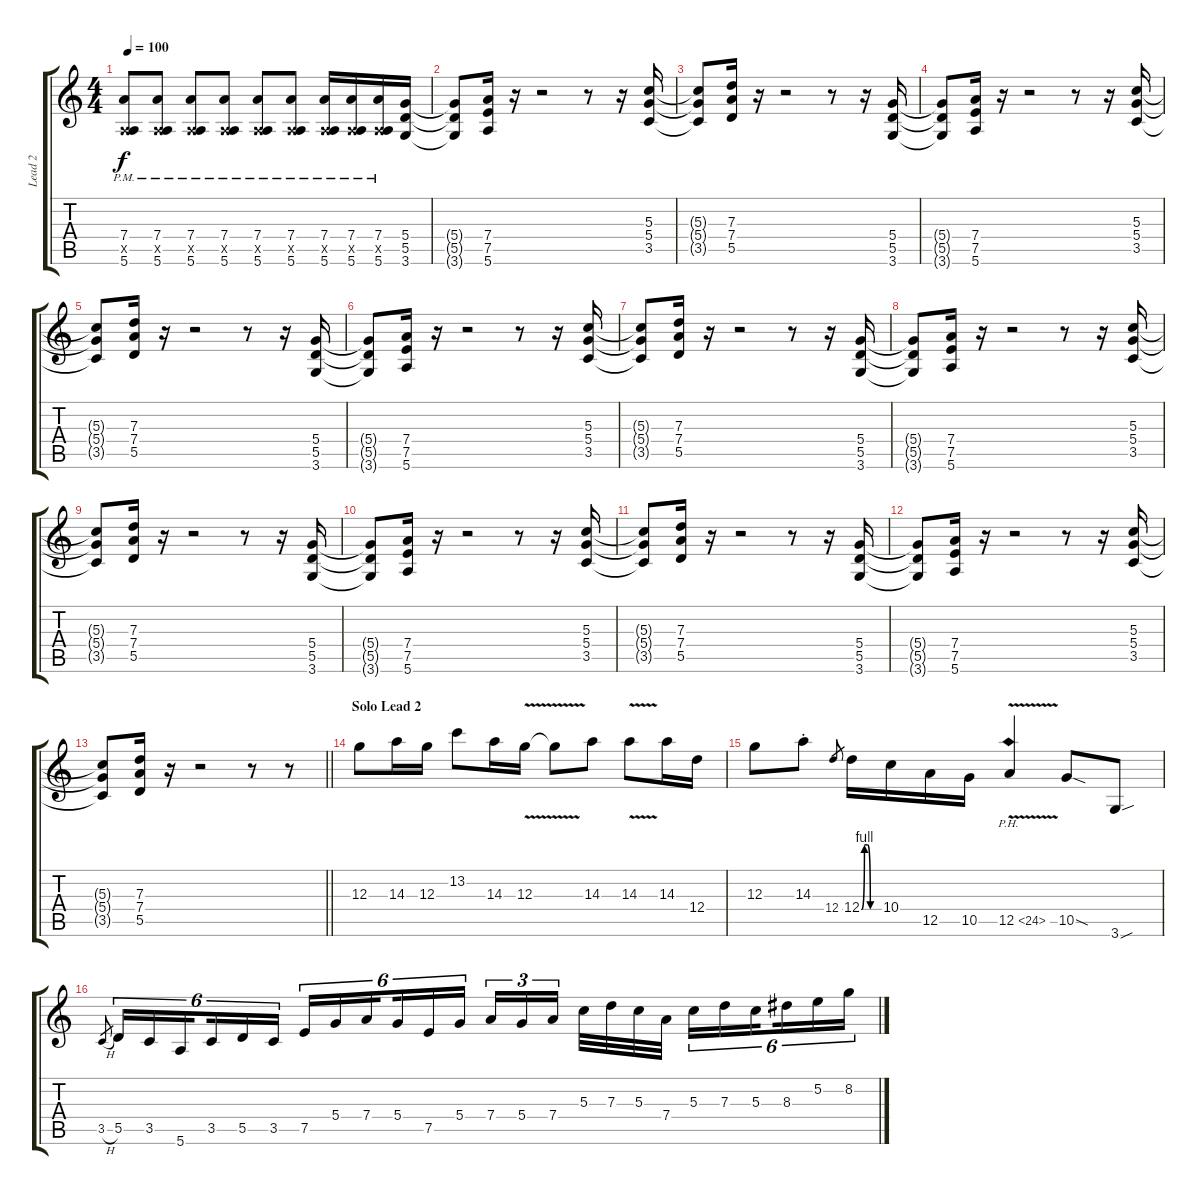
\track ("Lead 2" "Lead 2") {instrument overdrivenguitar}
\staff {score tabs}
\tuning (E4 B3 G3 D3 A2 E2) {hide}
\ts (4 4)
\tempo 100
\clef g2
\ks c
(7.4{pm} 0.5{x} 5.6{pm}).8{dy f} (7.4{pm} 0.5{x} 5.6{pm}).8 (7.4{pm} 0.5{x} 5.6{pm}).8 (7.4{pm} 0.5{x} 5.6{pm}).8 (7.4{pm} 0.5{x} 5.6{pm}).8 (7.4{pm} 0.5{x} 5.6{pm}).8 (7.4{pm} 0.5{x} 5.6{pm}).16 (7.4{pm} 0.5{x} 5.6{pm}).16 (7.4{pm} 0.5{x} 5.6{pm}).16 (5.4 5.5 3.6).16 |
(5.4{t} 5.5{t} 3.6{t}).8 (7.4 7.5 5.6).16 r.16 r.2 r.8 r.16 (5.3 5.4 3.5).16 |
(5.3{t} 5.4{t} 3.5{t}).8 (7.3 7.4 5.5).16 r.16 r.2 r.8 r.16 (5.4 5.5 3.6).16 |
(5.4{t} 5.5{t} 3.6{t}).8 (7.4 7.5 5.6).16 r.16 r.2 r.8 r.16 (5.3 5.4 3.5).16 |
(5.3{t} 5.4{t} 3.5{t}).8 (7.3 7.4 5.5).16 r.16 r.2 r.8 r.16 (5.4 5.5 3.6).16 |
(5.4{t} 5.5{t} 3.6{t}).8 (7.4 7.5 5.6).16 r.16 r.2 r.8 r.16 (5.3 5.4 3.5).16 |
(5.3{t} 5.4{t} 3.5{t}).8 (7.3 7.4 5.5).16 r.16 r.2 r.8 r.16 (5.4 5.5 3.6).16 |
(5.4{t} 5.5{t} 3.6{t}).8 (7.4 7.5 5.6).16 r.16 r.2 r.8 r.16 (5.3 5.4 3.5).16 |
(5.3{t} 5.4{t} 3.5{t}).8 (7.3 7.4 5.5).16 r.16 r.2 r.8 r.16 (5.4 5.5 3.6).16 |
(5.4{t} 5.5{t} 3.6{t}).8 (7.4 7.5 5.6).16 r.16 r.2 r.8 r.16 (5.3 5.4 3.5).16 |
(5.3{t} 5.4{t} 3.5{t}).8 (7.3 7.4 5.5).16 r.16 r.2 r.8 r.16 (5.4 5.5 3.6).16 |
(5.4{t} 5.5{t} 3.6{t}).8 (7.4 7.5 5.6).16 r.16 r.2 r.8 r.16 (5.3 5.4 3.5).16 |
\barLineRight lightlight
(5.3{t} 5.4{t} 3.5{t}).8 (7.3 7.4 5.5).16 r.16 r.2 r.8 r.8 |
\section ("" "Solo Lead 2")
12.3.8 14.3.16 12.3.16 13.2.8 14.3.16 12.3{v}.16 12.3{t}.8 14.3.8 14.3{v}.8 14.3.16 12.4.16 |
12.3.8 14.3{st}.8 12.4.8{gr} 12.4{be (custom 0 0 10 4 20 4 30 0 60 0)}.16 10.4.16 12.5.16 10.5.16 12.5{ph 12 v}.4 10.5{sod}.8 3.6{sou}.8 |
3.5{h}.8{gr} 5.5.16{tu (6 4)} 3.5.16{tu (6 4)} 5.6.16{tu (6 4) beam splitsecondary} 3.5.16{tu (6 4)} 5.5.16{tu (6 4)} 3.5.16{tu (6 4)} 7.5.16{tu (6 4)} 5.4.16{tu (6 4)} 7.4.16{tu (6 4) beam splitsecondary} 5.4.16{tu (6 4)} 7.5.16{tu (6 4)} 5.4.16{tu (6 4)} 7.4.16{tu (3 2)} 5.4.16{tu (3 2)} 7.4.16{tu (3 2) beam splitsecondary} 5.3.32 7.3.32 5.3.32 7.4.32 5.3.16{tu (6 4)} 7.3.16{tu (6 4)} 5.3.16{tu (6 4) beam splitsecondary} 8.3.16{tu (6 4)} 5.2.16{tu (6 4)} 8.2.16{tu (6 4)}
